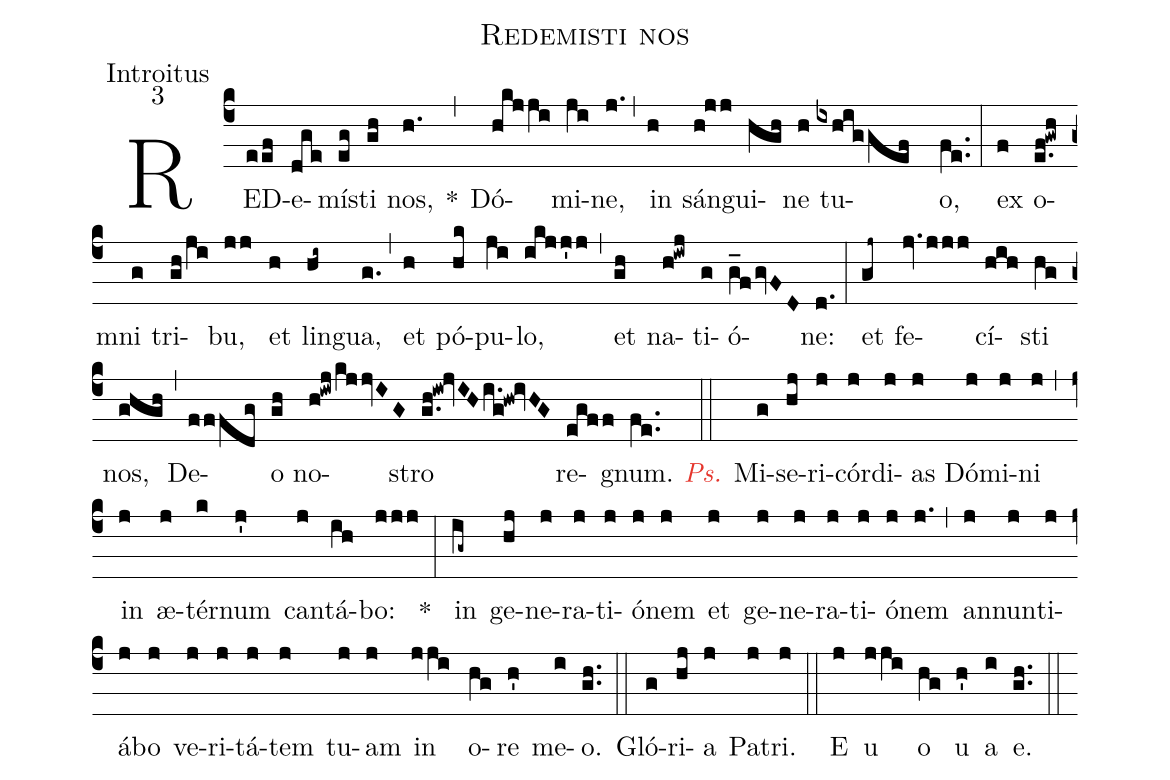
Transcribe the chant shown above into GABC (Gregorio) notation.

name:Redemisti nos;
office-part:Introitus;
mode:3;
%%
(c4) RED(e!/ef)e(dge)mí(eg)sti(gh) nos,(h.) *(,) Dó(hkj!/ji)mi(ji)ne,(j.) (,) in(h) sán(h!j!/j)gui(hgh)ne(h) tu(ixhig!/gef )o,(fe..) (:)
 ex(f) o(e.f!gwh)mni(g) tri(gh!/ji)bu,(j!/j) et(h) lin(hi~)gua,(g.) (,) et(h) pó(hk)pu(ji)lo,(ikjj'j) (,) et(gh) na(h!iwj)ti(g)ó(g_f/gvFD)ne:(d.) (:)
 et(gj~) fe(jv.!/j!/j!/j)cí(hih)sti(hg) nos,(ghgh) (,) De(f!/f!/fdg)o(gh) no(h!iwj/kj!/jvIG)stro(g.h!iw!jvIHi.g!hw!ivHG) re(egf!/f)gnum.(fe..) (::)

<i><c>Ps.</c></i> Mi(g)se(hj)ri(j)cór(j)di(j)as(j) Dó(j)mi(j)ni(j) (,) in(j) æ(j)tér(k)num(j') can(j)tá(ih)bo:(j!/j!/j) *(:)
 in(ig~) ge(hj)ne(j)ra(j)ti(j)ó(j)nem(j) et(j) ge(j)ne(j)ra(j)ti(j)ó(j)nem(j.) (,) an(j)nun(j)ti(j)á(j)bo(j) ve(j)ri(j)tá(j)tem(j) tu(j)am(j) in(jji) o(hg)re(h') me(i)o.(gh..) (::)

Gló(g)ri(hj)a(j) Pa(j)tri.(j) (::) <eu>E(j) u(j!/ji) o(hg) u(h') a(i) e.</eu>(gh..) (::)
